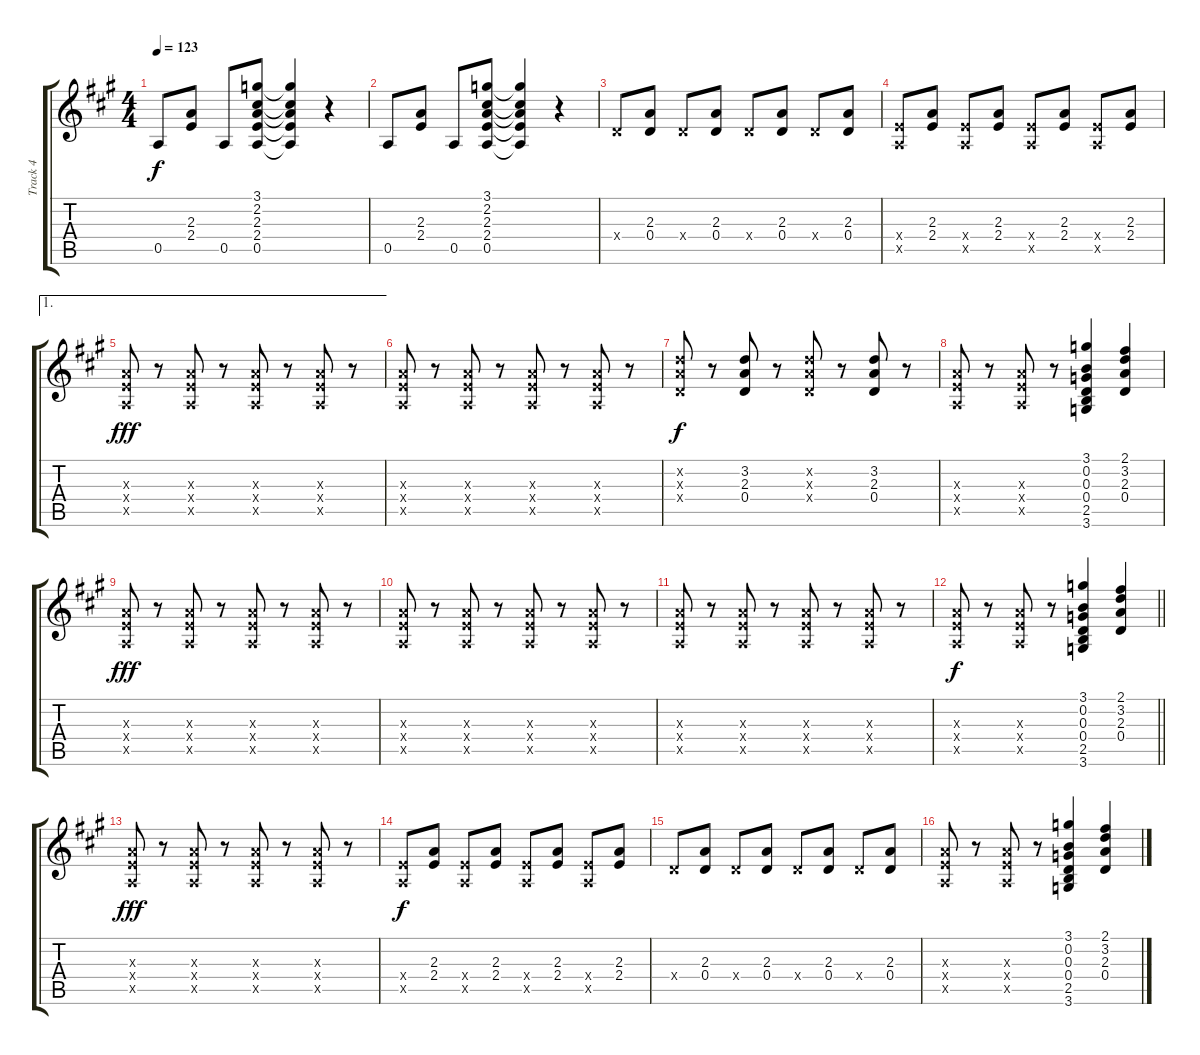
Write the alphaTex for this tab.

\track ("Track 4" "Track 4") {instrument electricguitarclean}
\staff {score tabs}
\tuning (E4 B3 G3 D3 A2 E2) {hide}
\ts (4 4)
\tempo 123
\clef g2
\ks a
0.5.8{dy f} (2.3 2.4).8 0.5.8 (3.1 2.2 2.3 2.4 0.5).8 (3.1{t} 2.2{t} 2.3{t} 2.4{t} 0.5{t}).4 r.4 |
0.5.8 (2.3 2.4).8 0.5.8 (3.1 2.2 2.3 2.4 0.5).8 (3.1{t} 2.2{t} 2.3{t} 2.4{t} 0.5{t}).4 r.4 |
0.4{x}.8 (2.3 0.4).8 0.4{x}.8 (2.3 0.4).8 0.4{x}.8 (2.3 0.4).8 0.4{x}.8 (2.3 0.4).8 |
(2.4{x} 0.5{x}).8 (2.3 2.4).8 (2.4{x} 0.5{x}).8 (2.3 2.4).8 (2.4{x} 0.5{x}).8 (2.3 2.4).8 (2.4{x} 0.5{x}).8 (2.3 2.4).8 |
\ae 1
(2.3{x} 2.4{x} 0.5{x}).8{dy fff} r.8 (2.3{x} 2.4{x} 0.5{x}).8 r.8 (2.3{x} 2.4{x} 0.5{x}).8 r.8 (2.3{x} 2.4{x} 0.5{x}).8 r.8 |
(2.3{x} 2.4{x} 0.5{x}).8 r.8 (2.3{x} 2.4{x} 0.5{x}).8 r.8 (2.3{x} 2.4{x} 0.5{x}).8 r.8 (2.3{x} 2.4{x} 0.5{x}).8 r.8 |
(3.2{x} 2.3{x} 0.4{x}).8{dy f} r.8 (3.2 2.3 0.4).8 r.8 (3.2{x} 2.3{x} 0.4{x}).8 r.8 (3.2 2.3 0.4).8 r.8 |
(2.3{x} 2.4{x} 0.5{x}).8 r.8 (2.3{x} 2.4{x} 0.5{x}).8 r.8 (3.1 0.2 0.3 0.4 2.5 3.6).4 (2.1 3.2 2.3 0.4).4 |
(2.3{x} 2.4{x} 0.5{x}).8{dy fff} r.8 (2.3{x} 2.4{x} 0.5{x}).8 r.8 (2.3{x} 2.4{x} 0.5{x}).8 r.8 (2.3{x} 2.4{x} 0.5{x}).8 r.8 |
(2.3{x} 2.4{x} 0.5{x}).8 r.8 (2.3{x} 2.4{x} 0.5{x}).8 r.8 (2.3{x} 2.4{x} 0.5{x}).8 r.8 (2.3{x} 2.4{x} 0.5{x}).8 r.8 |
(2.3{x} 2.4{x} 0.5{x}).8 r.8 (2.3{x} 2.4{x} 0.5{x}).8 r.8 (2.3{x} 2.4{x} 0.5{x}).8 r.8 (2.3{x} 2.4{x} 0.5{x}).8 r.8 |
\barLineRight lightlight
(2.3{x} 2.4{x} 0.5{x}).8{dy f} r.8 (2.3{x} 2.4{x} 0.5{x}).8 r.8 (3.1 0.2 0.3 0.4 2.5 3.6).4 (2.1 3.2 2.3 0.4).4 |
(2.3{x} 2.4{x} 0.5{x}).8{dy fff} r.8 (2.3{x} 2.4{x} 0.5{x}).8 r.8 (2.3{x} 2.4{x} 0.5{x}).8 r.8 (2.3{x} 2.4{x} 0.5{x}).8 r.8 |
(2.4{x} 0.5{x}).8{dy f} (2.3 2.4).8 (2.4{x} 0.5{x}).8 (2.3 2.4).8 (2.4{x} 0.5{x}).8 (2.3 2.4).8 (2.4{x} 0.5{x}).8 (2.3 2.4).8 |
0.4{x}.8 (2.3 0.4).8 0.4{x}.8 (2.3 0.4).8 0.4{x}.8 (2.3 0.4).8 0.4{x}.8 (2.3 0.4).8 |
(2.3{x} 2.4{x} 0.5{x}).8 r.8 (2.3{x} 2.4{x} 0.5{x}).8 r.8 (3.1 0.2 0.3 0.4 2.5 3.6).4 (2.1 3.2 2.3 0.4).4
